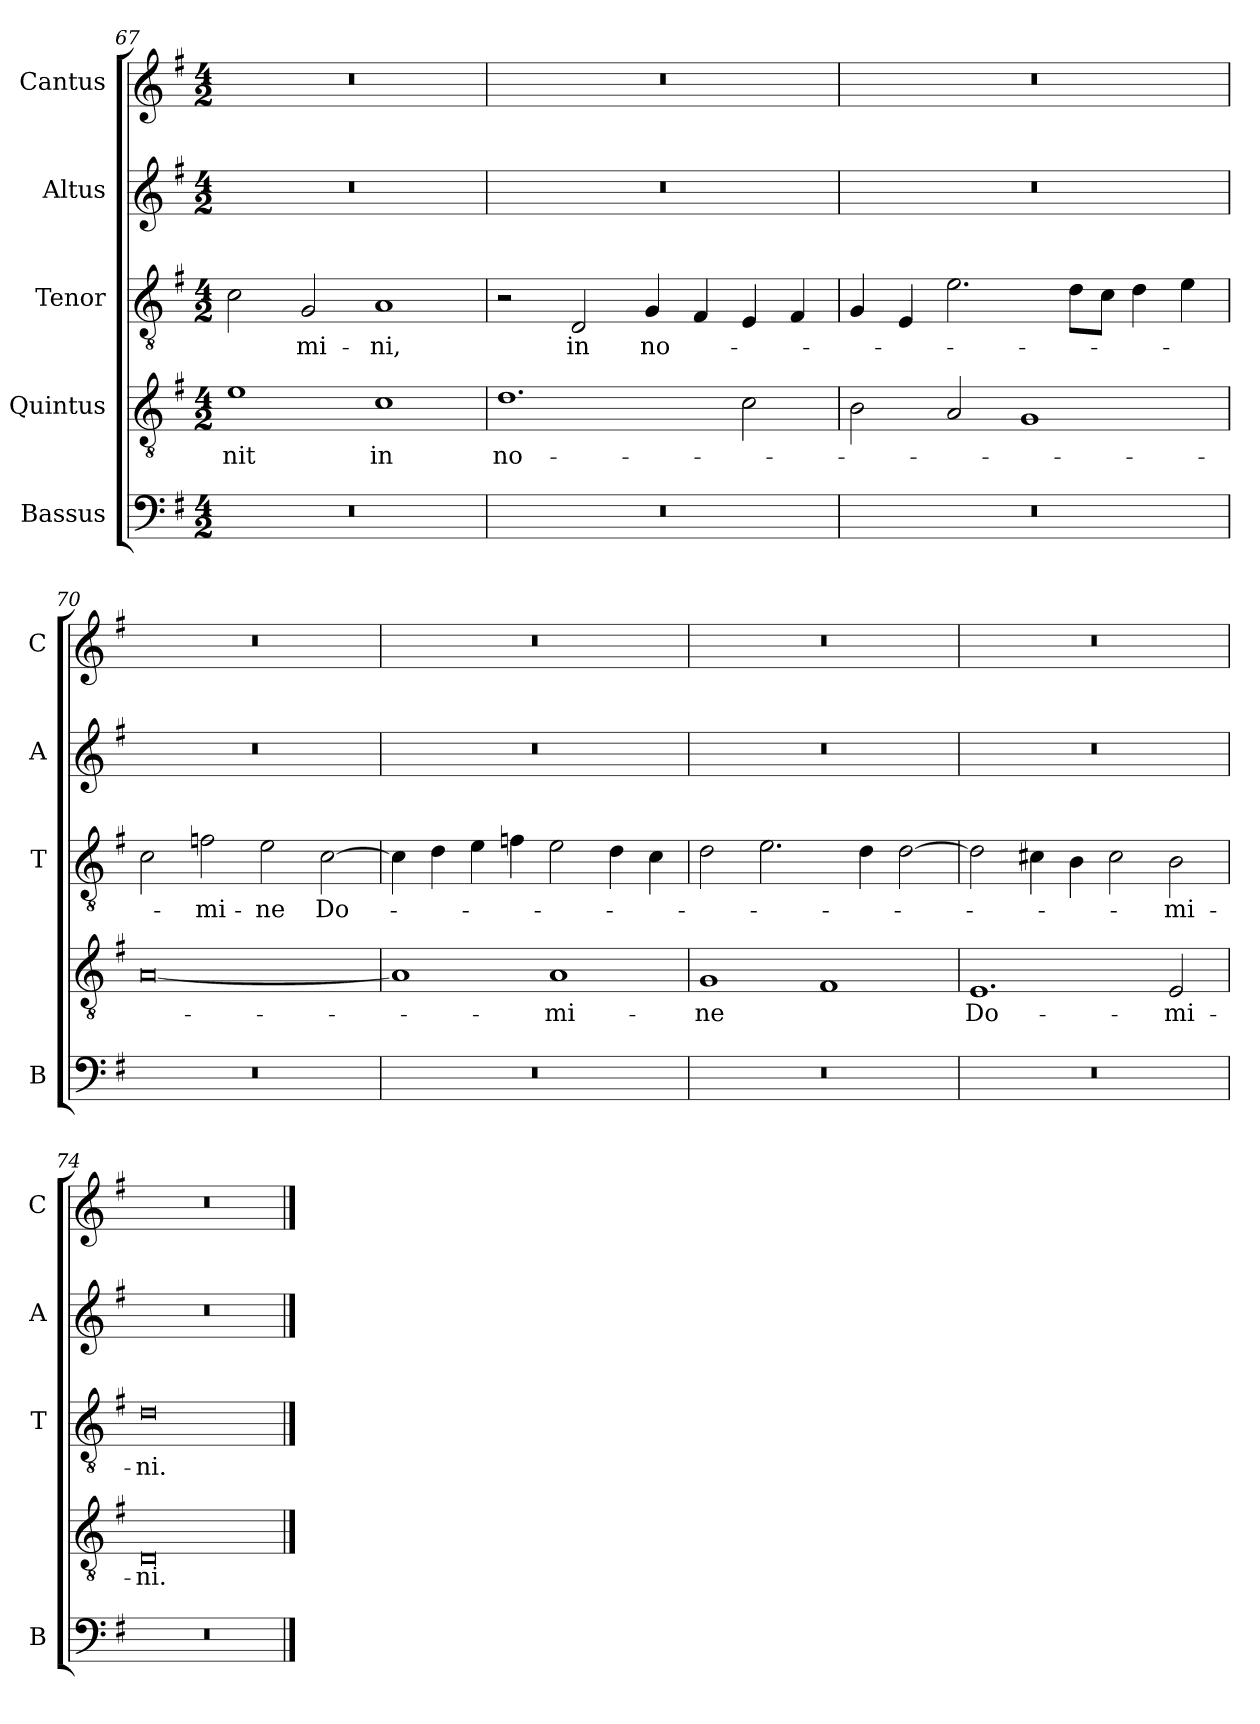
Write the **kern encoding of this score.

**kern	**kern	**text	**kern	**text	**kern	**kern
*part5	*part4	*part4	*part3	*part3	*part2	*part1
*staff5	*staff4	*staff4	*staff3	*staff3	*staff2	*staff1
*I"Bassus	*I"Quintus	*	*I"Tenor	*	*I"Altus	*I"Cantus
*I'B	*	*	*I'T	*	*I'A	*I'C
*clefF4	*clefGv2	*	*clefGv2	*	*clefG2	*clefG2
*k[f#]	*k[f#]	*	*k[f#]	*	*k[f#]	*k[f#]
*G:	*G:	*	*G:	*	*G:	*G:
*M4/2	*M4/2	*	*M4/2	*	*M4/2	*M4/2
=67	=67	=67	=67	=67	=67	=67
!	!	!LO:LY:b	!	!	!	!
0r	1e	-nit	2c\	.	0r	0r
!	!	!	!	!LO:LY:b	!	!
.	.	.	2G/	-mi-	.	.
!	!	!LO:LY:b	!	!LO:LY:b	!	!
.	1c	in	1A	-ni,	.	.
=68	=68	=68	=68	=68	=68	=68
!	!	!LO:LY:b	!	!	!	!
0r	1.d	no-	2r	.	0r	0r
!	!	!	!	!LO:LY:b	!	!
.	.	.	2D/	in	.	.
!	!	!	!	!LO:LY:b	!	!
.	.	.	4G/	no-	.	.
.	.	.	4F#/	.	.	.
.	2c\	.	4E/	.	.	.
.	.	.	4F#/	.	.	.
=69	=69	=69	=69	=69	=69	=69
0r	2B\	.	4G/	.	0r	0r
.	.	.	4E/	.	.	.
.	2A/	.	2.e\	.	.	.
.	1G	.	.	.	.	.
.	.	.	8d\L	.	.	.
.	.	.	8c\J	.	.	.
.	.	.	4d\	.	.	.
.	.	.	4e\	.	.	.
!!LO:LB:g=z
=70	=70	=70	=70	=70	=70	=70
0r	[0A	.	2c\	.	0r	0r
!	!	!	!	!LO:LY:b	!	!
.	.	.	2fn\	-mi-	.	.
!	!	!	!	!LO:LY:b	!	!
.	.	.	2e\	-ne	.	.
!	!	!	!	!LO:LY:b	!	!
.	.	.	[2c\	Do-	.	.
=71	=71	=71	=71	=71	=71	=71
0r	1A]	.	4c\]	.	0r	0r
.	.	.	4d\	.	.	.
.	.	.	4e\	.	.	.
.	.	.	4fn\	.	.	.
!	!	!LO:LY:b	!	!	!	!
.	1A	-mi-	2e\	.	.	.
.	.	.	4d\	.	.	.
.	.	.	4c\	.	.	.
=72	=72	=72	=72	=72	=72	=72
!	!	!LO:LY:b	!	!	!	!
0r	1G	-ne	2d\	.	0r	0r
.	.	.	2.e\	.	.	.
.	1F#	.	.	.	.	.
.	.	.	4d\	.	.	.
.	.	.	[2d\	.	.	.
=73	=73	=73	=73	=73	=73	=73
!	!	!LO:LY:b	!	!	!	!
0r	1.E	Do-	2d\]	.	0r	0r
.	.	.	4c#X\	.	.	.
.	.	.	4B\	.	.	.
.	.	.	2c#\	.	.	.
!	!	!LO:LY:b	!	!LO:LY:b	!	!
.	2E/	-mi-	2B\	-mi-	.	.
=74	=74	=74	=74	=74	=74	=74
!	!	!LO:LY:b	!	!LO:LY:b	!	!
0r	0D	-ni.	0d	-ni.	0r	0r
==	==	==	==	==	==	==
*-	*-	*-	*-	*-	*-	*-
